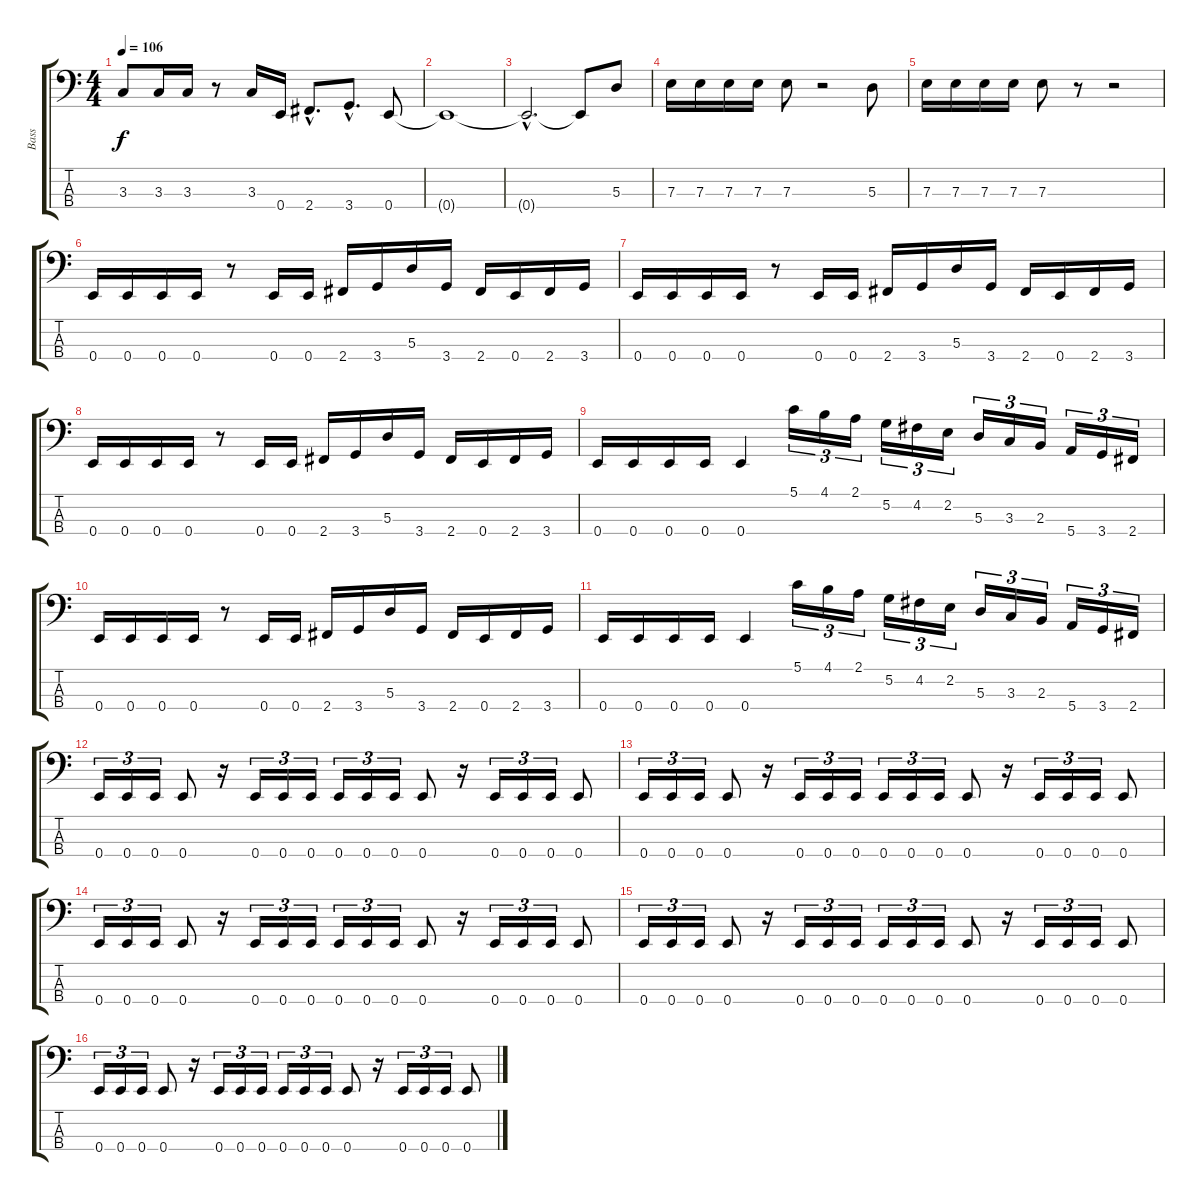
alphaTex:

\track ("Bass" "Bass") {instrument electricbassfinger}
\staff {score tabs}
\tuning (G2 D2 A1 E1) {hide}
\ts (4 4)
\tempo 106
\clef f4
\ks c
3.3.8{dy f} 3.3.16 3.3.16 r.8 3.3.16 0.4.16 2.4{hac}.8{d} 3.4{hac}.8{d} 0.4.8 |
0.4{t}.1 |
0.4{hac t}.2{d} 0.4{t}.8 5.3.8 |
7.3.16 7.3.16 7.3.16 7.3.16 7.3.8 r.2 5.3.8 |
7.3.16 7.3.16 7.3.16 7.3.16 7.3.8 r.8 r.2 |
0.4.16 0.4.16 0.4.16 0.4.16 r.8 0.4.16 0.4.16 2.4.16 3.4.16 5.3.16 3.4.16 2.4.16 0.4.16 2.4.16 3.4.16 |
0.4.16 0.4.16 0.4.16 0.4.16 r.8 0.4.16 0.4.16 2.4.16 3.4.16 5.3.16 3.4.16 2.4.16 0.4.16 2.4.16 3.4.16 |
0.4.16 0.4.16 0.4.16 0.4.16 r.8 0.4.16 0.4.16 2.4.16 3.4.16 5.3.16 3.4.16 2.4.16 0.4.16 2.4.16 3.4.16 |
0.4.16 0.4.16 0.4.16 0.4.16 0.4.4 5.1.16{tu (3 2)} 4.1.16{tu (3 2)} 2.1.16{tu (3 2)} 5.2.16{tu (3 2)} 4.2.16{tu (3 2)} 2.2.16{tu (3 2)} 5.3.16{tu (3 2)} 3.3.16{tu (3 2)} 2.3.16{tu (3 2)} 5.4.16{tu (3 2)} 3.4.16{tu (3 2)} 2.4.16{tu (3 2)} |
0.4.16 0.4.16 0.4.16 0.4.16 r.8 0.4.16 0.4.16 2.4.16 3.4.16 5.3.16 3.4.16 2.4.16 0.4.16 2.4.16 3.4.16 |
0.4.16 0.4.16 0.4.16 0.4.16 0.4.4 5.1.16{tu (3 2)} 4.1.16{tu (3 2)} 2.1.16{tu (3 2)} 5.2.16{tu (3 2)} 4.2.16{tu (3 2)} 2.2.16{tu (3 2)} 5.3.16{tu (3 2)} 3.3.16{tu (3 2)} 2.3.16{tu (3 2)} 5.4.16{tu (3 2)} 3.4.16{tu (3 2)} 2.4.16{tu (3 2)} |
0.4.16{tu (3 2)} 0.4.16{tu (3 2)} 0.4.16{tu (3 2)} 0.4.8 r.16 0.4.16{tu (3 2)} 0.4.16{tu (3 2)} 0.4.16{tu (3 2)} 0.4.16{tu (3 2)} 0.4.16{tu (3 2)} 0.4.16{tu (3 2)} 0.4.8 r.16 0.4.16{tu (3 2)} 0.4.16{tu (3 2)} 0.4.16{tu (3 2)} 0.4.8 |
0.4.16{tu (3 2)} 0.4.16{tu (3 2)} 0.4.16{tu (3 2)} 0.4.8 r.16 0.4.16{tu (3 2)} 0.4.16{tu (3 2)} 0.4.16{tu (3 2)} 0.4.16{tu (3 2)} 0.4.16{tu (3 2)} 0.4.16{tu (3 2)} 0.4.8 r.16 0.4.16{tu (3 2)} 0.4.16{tu (3 2)} 0.4.16{tu (3 2)} 0.4.8 |
0.4.16{tu (3 2)} 0.4.16{tu (3 2)} 0.4.16{tu (3 2)} 0.4.8 r.16 0.4.16{tu (3 2)} 0.4.16{tu (3 2)} 0.4.16{tu (3 2)} 0.4.16{tu (3 2)} 0.4.16{tu (3 2)} 0.4.16{tu (3 2)} 0.4.8 r.16 0.4.16{tu (3 2)} 0.4.16{tu (3 2)} 0.4.16{tu (3 2)} 0.4.8 |
0.4.16{tu (3 2)} 0.4.16{tu (3 2)} 0.4.16{tu (3 2)} 0.4.8 r.16 0.4.16{tu (3 2)} 0.4.16{tu (3 2)} 0.4.16{tu (3 2)} 0.4.16{tu (3 2)} 0.4.16{tu (3 2)} 0.4.16{tu (3 2)} 0.4.8 r.16 0.4.16{tu (3 2)} 0.4.16{tu (3 2)} 0.4.16{tu (3 2)} 0.4.8 |
0.4.16{tu (3 2)} 0.4.16{tu (3 2)} 0.4.16{tu (3 2)} 0.4.8 r.16 0.4.16{tu (3 2)} 0.4.16{tu (3 2)} 0.4.16{tu (3 2)} 0.4.16{tu (3 2)} 0.4.16{tu (3 2)} 0.4.16{tu (3 2)} 0.4.8 r.16 0.4.16{tu (3 2)} 0.4.16{tu (3 2)} 0.4.16{tu (3 2)} 0.4.8
